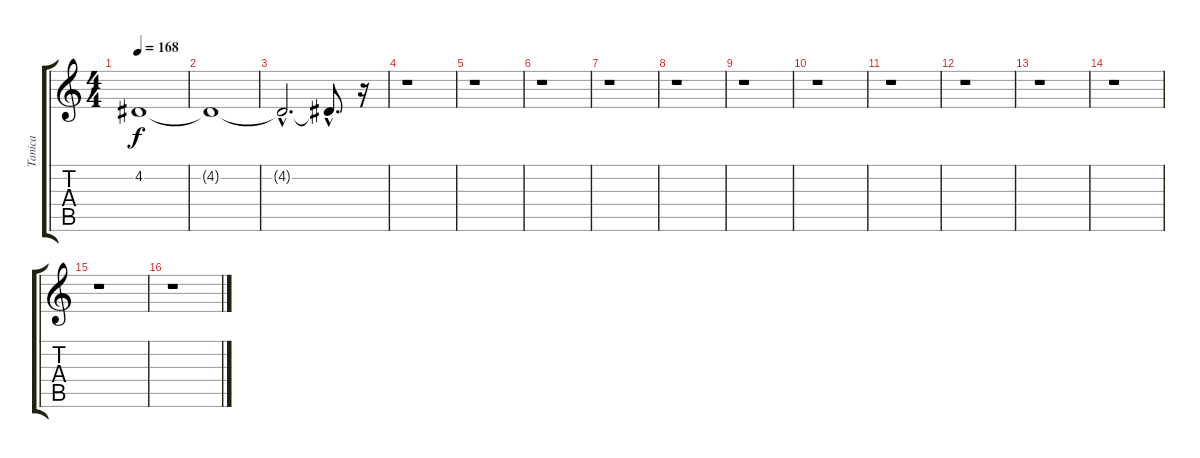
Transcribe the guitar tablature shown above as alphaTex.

\track ("Tanica" "Tanica") {instrument lead2sawtooth}
\staff {score tabs}
\tuning (E4 B3 G3 D3 A2 E2) {hide}
\ts (4 4)
\tempo 168
\clef g2
\ks c
4.2{t}.1{dy f} |
4.2{t}.1 |
4.2{hac t}.2{d} 4.2{hac t}.8{d} r.16 |
r.1 |
r.1 |
r.1 |
r.1 |
r.1 |
r.1 |
r.1 |
r.1 |
r.1 |
r.1 |
r.1 |
r.1 |
r.1
